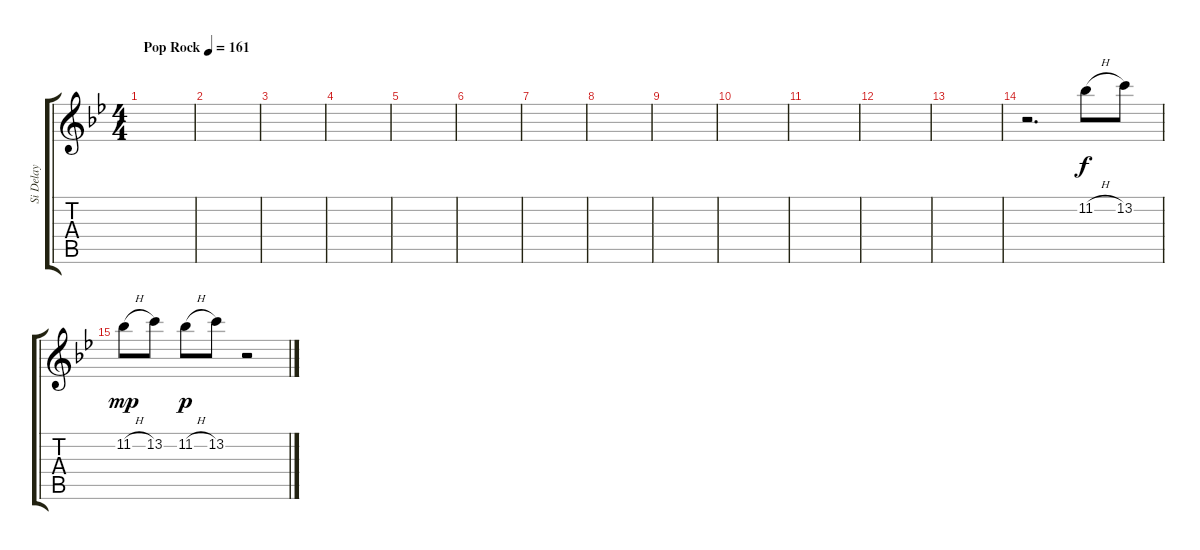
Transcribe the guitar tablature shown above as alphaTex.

\track ("Si Delay" "Si Delay") {instrument electricguitarclean}
\staff {score tabs}
\tuning (E4 B3 G3 D3 A2 D2) {hide}
\ts (4 4)
\tempo (161 "Pop Rock")
\clef g2
\ks bb
|
|
|
|
|
|
|
|
|
|
|
|
|
r.2{d} 11.2{h}.8 13.2.8 |
11.2{h}.8{dy mp} 13.2.8 11.2{h}.8{dy p} 13.2.8 r.2
